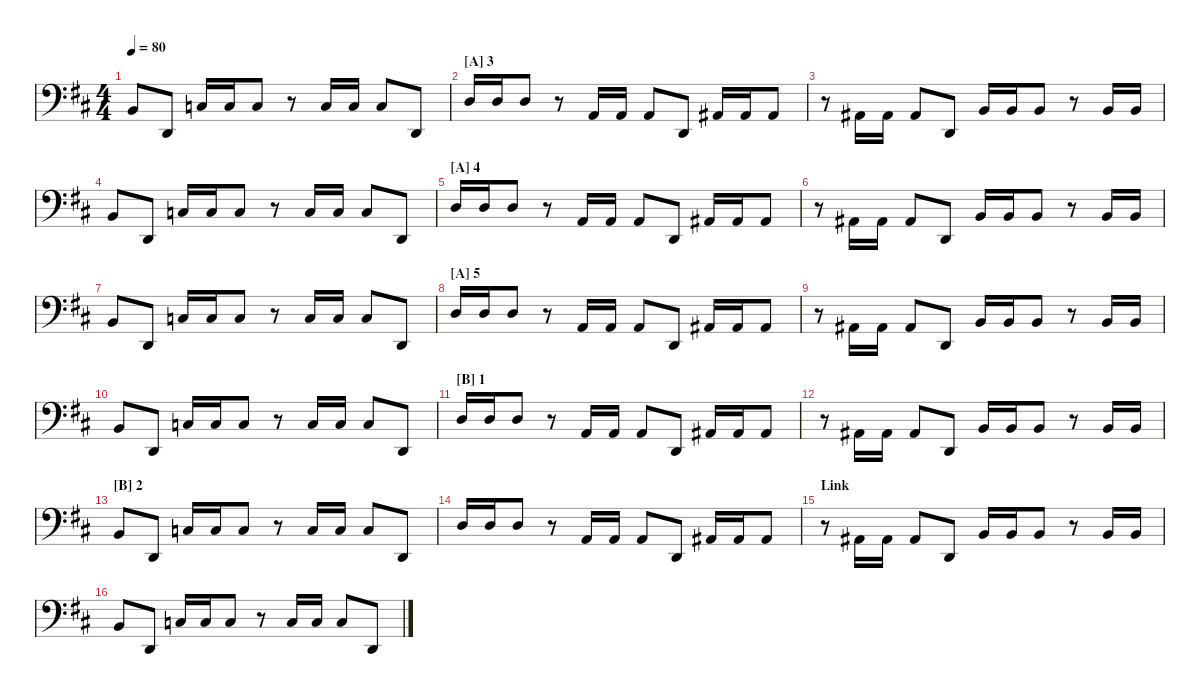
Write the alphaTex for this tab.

\hideDynamics
\bracketExtendMode nobrackets
\singleTrackTrackNamePolicy hidden
\multiTrackTrackNamePolicy hidden
\otherSystemsTrackNameOrientation horizontal
\track ("Strings 2" "S-Gt") {instrument stringensemble1}
\staff {score}
\tuning (C3 G2 D2 A1 E1 B0)
\ts (4 4)
\tempo 80
\clef f4
\ks d
4.2{acc forcenatural}.8{dy f beam Up} 5.4{acc forcenatural}.8{beam Up} 5.2{acc forcenatural}.16{beam Up} 5.2{acc forcenatural}.16{beam Up} 5.2{acc forcenatural}.8{beam Up} r.8{beam Up} 5.2{acc forcenatural}.16{beam Up} 5.2{acc forcenatural}.16{beam Up} 5.2{acc forcenatural}.8{beam Up} 5.4{acc forcenatural}.8{beam Up} |
\section ("A" "3")
7.2{acc forcenatural}.16{beam Up} 7.2{acc forcenatural}.16{beam Up} 7.2{acc forcenatural}.8{beam Up} r.8{beam Up} 2.2{acc forcenatural}.16{beam Up} 2.2{acc forcenatural}.16{beam Up} 2.2{acc forcenatural}.8{beam Up} 5.4{acc forcenatural}.8{beam Up} 3.2{acc #}.16{beam Up} 3.2{acc #}.16{beam Up} 3.2{acc #}.8{beam Up} |
r.8{beam Down} 3.2{acc #}.16{beam Up} 3.2{acc #}.16{beam Up} 3.2{acc #}.8{beam Up} 5.4{acc forcenatural}.8{beam Up} 4.2{acc forcenatural}.16{beam Up} 4.2{acc forcenatural}.16{beam Up} 4.2{acc forcenatural}.8{beam Up} r.8{beam Up} 4.2{acc forcenatural}.16{beam Up} 4.2{acc forcenatural}.16{beam Up} |
4.2{acc forcenatural}.8{beam Up} 5.4{acc forcenatural}.8{beam Up} 5.2{acc forcenatural}.16{beam Up} 5.2{acc forcenatural}.16{beam Up} 5.2{acc forcenatural}.8{beam Up} r.8{beam Up} 5.2{acc forcenatural}.16{beam Up} 5.2{acc forcenatural}.16{beam Up} 5.2{acc forcenatural}.8{beam Up} 5.4{acc forcenatural}.8{beam Up} |
\section ("A" "4")
7.2{acc forcenatural}.16{beam Up} 7.2{acc forcenatural}.16{beam Up} 7.2{acc forcenatural}.8{beam Up} r.8{beam Up} 2.2{acc forcenatural}.16{beam Up} 2.2{acc forcenatural}.16{beam Up} 2.2{acc forcenatural}.8{beam Up} 5.4{acc forcenatural}.8{beam Up} 3.2{acc #}.16{beam Up} 3.2{acc #}.16{beam Up} 3.2{acc #}.8{beam Up} |
r.8{beam Down} 3.2{acc #}.16{beam Up} 3.2{acc #}.16{beam Up} 3.2{acc #}.8{beam Up} 5.4{acc forcenatural}.8{beam Up} 4.2{acc forcenatural}.16{beam Up} 4.2{acc forcenatural}.16{beam Up} 4.2{acc forcenatural}.8{beam Up} r.8{beam Up} 4.2{acc forcenatural}.16{beam Up} 4.2{acc forcenatural}.16{beam Up} |
4.2{acc forcenatural}.8{beam Up} 5.4{acc forcenatural}.8{beam Up} 5.2{acc forcenatural}.16{beam Up} 5.2{acc forcenatural}.16{beam Up} 5.2{acc forcenatural}.8{beam Up} r.8{beam Up} 5.2{acc forcenatural}.16{beam Up} 5.2{acc forcenatural}.16{beam Up} 5.2{acc forcenatural}.8{beam Up} 5.4{acc forcenatural}.8{beam Up} |
\section ("A" "5")
7.2{acc forcenatural}.16{beam Up} 7.2{acc forcenatural}.16{beam Up} 7.2{acc forcenatural}.8{beam Up} r.8{beam Up} 2.2{acc forcenatural}.16{beam Up} 2.2{acc forcenatural}.16{beam Up} 2.2{acc forcenatural}.8{beam Up} 5.4{acc forcenatural}.8{beam Up} 3.2{acc #}.16{beam Up} 3.2{acc #}.16{beam Up} 3.2{acc #}.8{beam Up} |
r.8{beam Down} 3.2{acc #}.16{beam Up} 3.2{acc #}.16{beam Up} 3.2{acc #}.8{beam Up} 5.4{acc forcenatural}.8{beam Up} 4.2{acc forcenatural}.16{beam Up} 4.2{acc forcenatural}.16{beam Up} 4.2{acc forcenatural}.8{beam Up} r.8{beam Up} 4.2{acc forcenatural}.16{beam Up} 4.2{acc forcenatural}.16{beam Up} |
4.2{acc forcenatural}.8{beam Up} 5.4{acc forcenatural}.8{beam Up} 5.2{acc forcenatural}.16{beam Up} 5.2{acc forcenatural}.16{beam Up} 5.2{acc forcenatural}.8{beam Up} r.8{beam Up} 5.2{acc forcenatural}.16{beam Up} 5.2{acc forcenatural}.16{beam Up} 5.2{acc forcenatural}.8{beam Up} 5.4{acc forcenatural}.8{beam Up} |
\section ("B" "1")
7.2{acc forcenatural}.16{dy pp beam Up} 7.2{acc forcenatural}.16{beam Up} 7.2{acc forcenatural}.8{beam Up} r.8{beam Up} 2.2{acc forcenatural}.16{beam Up} 2.2{acc forcenatural}.16{beam Up} 2.2{acc forcenatural}.8{beam Up} 5.4{acc forcenatural}.8{beam Up} 3.2{acc #}.16{beam Up} 3.2{acc #}.16{beam Up} 3.2{acc #}.8{beam Up} |
r.8{beam Down} 3.2{acc #}.16{beam Up} 3.2{acc #}.16{beam Up} 3.2{acc #}.8{beam Up} 5.4{acc forcenatural}.8{beam Up} 4.2{acc forcenatural}.16{beam Up} 4.2{acc forcenatural}.16{beam Up} 4.2{acc forcenatural}.8{beam Up} r.8{beam Up} 4.2{acc forcenatural}.16{beam Up} 4.2{acc forcenatural}.16{beam Up} |
\section ("B" "2")
4.2{acc forcenatural}.8{beam Up} 5.4{acc forcenatural}.8{beam Up} 5.2{acc forcenatural}.16{beam Up} 5.2{acc forcenatural}.16{beam Up} 5.2{acc forcenatural}.8{beam Up} r.8{beam Up} 5.2{acc forcenatural}.16{beam Up} 5.2{acc forcenatural}.16{beam Up} 5.2{acc forcenatural}.8{beam Up} 5.4{acc forcenatural}.8{beam Up} |
7.2{acc forcenatural}.16{beam Up} 7.2{acc forcenatural}.16{beam Up} 7.2{acc forcenatural}.8{beam Up} r.8{beam Up} 2.2{acc forcenatural}.16{beam Up} 2.2{acc forcenatural}.16{beam Up} 2.2{acc forcenatural}.8{beam Up} 5.4{acc forcenatural}.8{beam Up} 3.2{acc #}.16{beam Up} 3.2{acc #}.16{beam Up} 3.2{acc #}.8{beam Up} |
\section ("" "Link")
r.8{beam Down} 3.2{acc #}.16{dy f beam Up} 3.2{acc #}.16{beam Up} 3.2{acc #}.8{beam Up} 5.4{acc forcenatural}.8{beam Up} 4.2{acc forcenatural}.16{beam Up} 4.2{acc forcenatural}.16{beam Up} 4.2{acc forcenatural}.8{beam Up} r.8{beam Up} 4.2{acc forcenatural}.16{beam Up} 4.2{acc forcenatural}.16{beam Up} |
4.2{acc forcenatural}.8{beam Up} 5.4{acc forcenatural}.8{beam Up} 5.2{acc forcenatural}.16{beam Up} 5.2{acc forcenatural}.16{beam Up} 5.2{acc forcenatural}.8{beam Up} r.8{beam Up} 5.2{acc forcenatural}.16{beam Up} 5.2{acc forcenatural}.16{beam Up} 5.2{acc forcenatural}.8{beam Up} 5.4{acc forcenatural}.8{beam Up}
